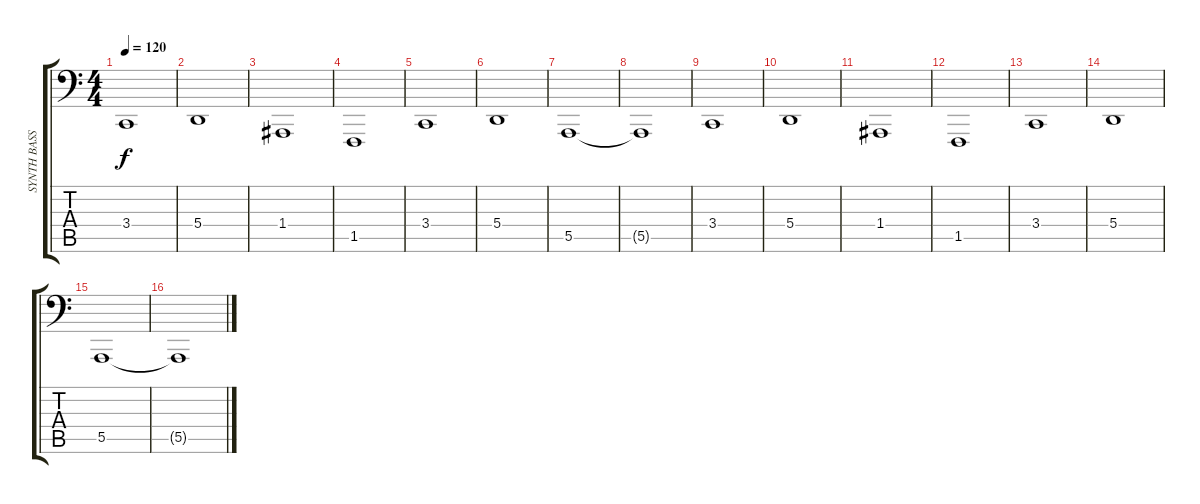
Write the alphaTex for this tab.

\track ("SYNTH BASS" "SYNTH BASS") {instrument lead2sawtooth}
\staff {score tabs}
\tuning (C3 G2 D2 A1 E1 B0) {hide}
\ts (4 4)
\tempo 120
\clef f4
\ks c
3.4.1{dy f volume 11 instrument lead2sawtooth} |
5.4.1 |
1.4.1 |
1.5.1 |
3.4.1 |
5.4.1 |
5.5.1 |
5.5{t}.1 |
3.4.1 |
5.4.1 |
1.4.1 |
1.5.1 |
3.4.1 |
5.4.1 |
5.5.1 |
5.5{t}.1
